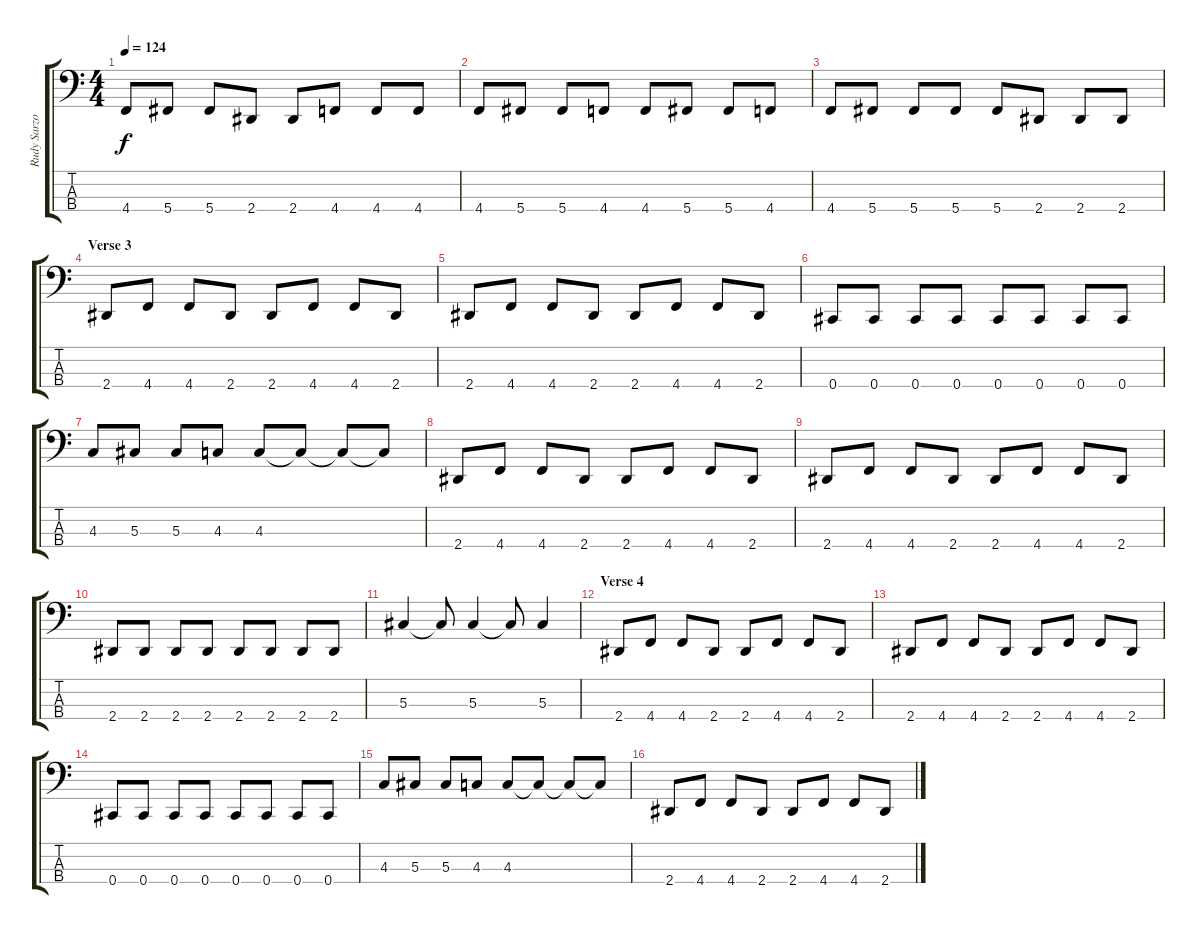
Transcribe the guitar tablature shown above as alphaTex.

\track ("Rudy Sarzo" "Rudy Sarzo") {instrument electricbassfinger}
\staff {score tabs}
\tuning (Gb2 Db2 Ab1 Db1) {hide}
\ts (4 4)
\tempo 124
\clef f4
\ks c
4.4.8{dy f} 5.4.8 5.4.8 2.4.8 2.4.8 4.4.8 4.4.8 4.4.8 |
4.4.8 5.4.8 5.4.8 4.4.8 4.4.8 5.4.8 5.4.8 4.4.8 |
4.4.8 5.4.8 5.4.8 5.4.8 5.4.8 2.4.8 2.4.8 2.4.8 |
\section ("" "Verse 3")
2.4.8 4.4.8 4.4.8 2.4.8 2.4.8 4.4.8 4.4.8 2.4.8 |
2.4.8 4.4.8 4.4.8 2.4.8 2.4.8 4.4.8 4.4.8 2.4.8 |
0.4.8 0.4.8 0.4.8 0.4.8 0.4.8 0.4.8 0.4.8 0.4.8 |
4.3.8 5.3.8 5.3.8 4.3.8 4.3.8 4.3{t}.8 4.3{t}.8 4.3{t}.8 |
2.4.8 4.4.8 4.4.8 2.4.8 2.4.8 4.4.8 4.4.8 2.4.8 |
2.4.8 4.4.8 4.4.8 2.4.8 2.4.8 4.4.8 4.4.8 2.4.8 |
2.4.8 2.4.8 2.4.8 2.4.8 2.4.8 2.4.8 2.4.8 2.4.8 |
5.3.4 5.3{t}.8 5.3.4 5.3{t}.8 5.3.4 |
\section ("" "Verse 4")
2.4.8 4.4.8 4.4.8 2.4.8 2.4.8 4.4.8 4.4.8 2.4.8 |
2.4.8 4.4.8 4.4.8 2.4.8 2.4.8 4.4.8 4.4.8 2.4.8 |
0.4.8 0.4.8 0.4.8 0.4.8 0.4.8 0.4.8 0.4.8 0.4.8 |
4.3.8 5.3.8 5.3.8 4.3.8 4.3.8 4.3{t}.8 4.3{t}.8 4.3{t}.8 |
2.4.8 4.4.8 4.4.8 2.4.8 2.4.8 4.4.8 4.4.8 2.4.8
